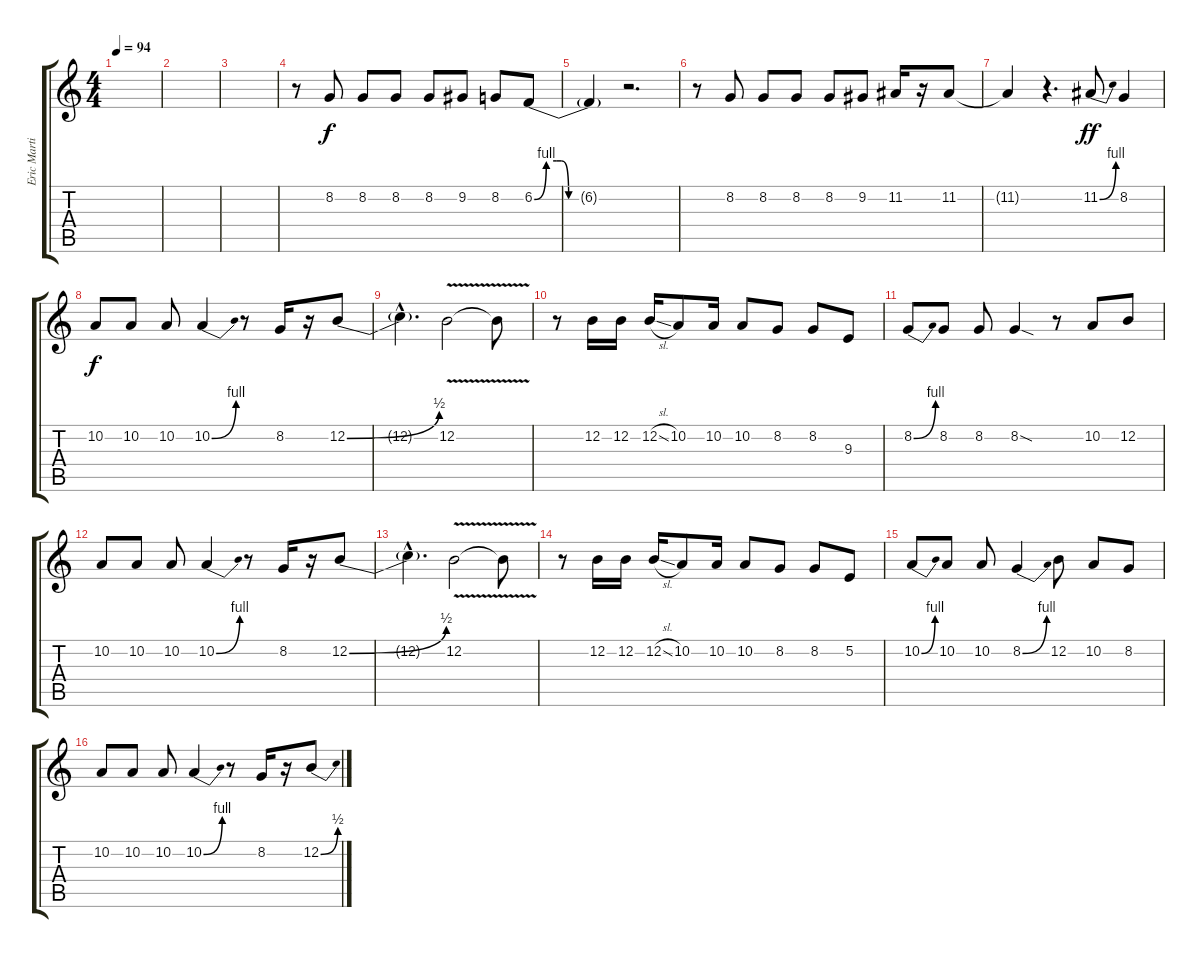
\track ("Eric Martin (Mirko)" "Eric Marti") {instrument baritonesax}
\staff {score tabs}
\tuning (E4 B3 G3 D3 A2 E2) {hide}
\ts (4 4)
\tempo 94
\clef g2
\ks c
|
|
|
r.8 8.2.8 8.2.8 8.2.8 8.2.8 9.2.8 8.2.8 6.2{be (custom 0 0 8 4 15 4 18 4 23 0 45 0 60 0)}.8 |
6.2{t}.4 r.2{d} |
r.8 8.2.8 8.2.8 8.2.8 8.2.8 9.2.8 11.2.16 r.16 11.2.8 |
11.2{t}.4 r.4{d} 11.2{be (bend 0 0 60 4)}.8{dy ff} 8.2.4 |
10.2.8{dy f} 10.2.8 10.2.8 10.2{be (bend 0 0 60 4)}.4 r.8 8.2.16 r.16 12.2{be (bend 0 0 60 2)}.8 |
12.2{hac t}.4{d} 12.2{v}.2 12.2{t}.8 |
r.8 12.2.16 12.2.16 12.2{sl}.16 10.2.8 10.2.16 10.2.8 8.2.8 8.2.8 9.3.8 |
8.2{be (bend 0 0 60 4)}.8 8.2.8 8.2.8 8.2{sod}.4 r.8 10.2.8 12.2.8 |
10.2.8 10.2.8 10.2.8 10.2{be (bend 0 0 60 4)}.4 r.8 8.2.16 r.16 12.2{be (bend 0 0 60 2)}.8 |
12.2{hac t}.4{d} 12.2{v}.2 12.2{t}.8 |
r.8 12.2.16 12.2.16 12.2{sl}.16 10.2.8 10.2.16 10.2.8 8.2.8 8.2.8 5.2.8 |
10.2{be (bend 0 0 60 4)}.8 10.2.8 10.2.8 8.2{be (bend 0 0 60 4)}.4 12.2.8 10.2.8 8.2.8 |
10.2.8 10.2.8 10.2.8 10.2{be (bend 0 0 60 4)}.4 r.8 8.2.16 r.16 12.2{be (bend 0 0 60 2)}.8
